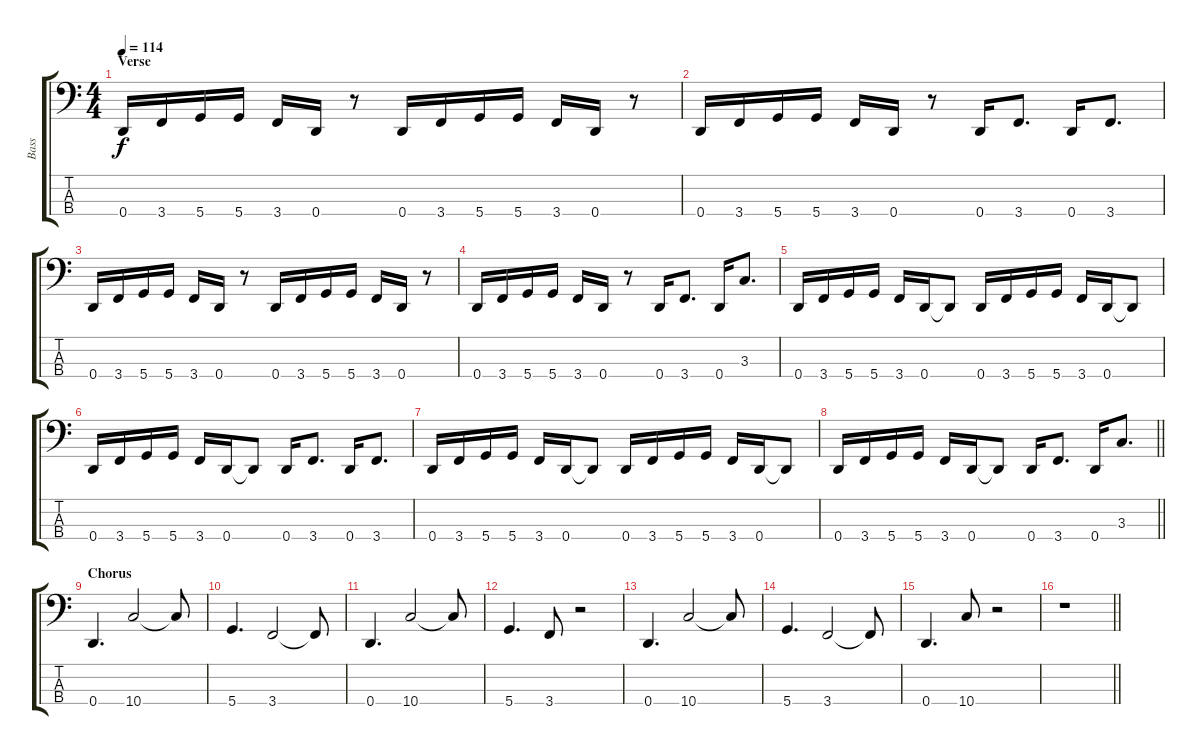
\track ("Bass" "Bass") {instrument electricbasspick}
\staff {score tabs}
\tuning (G2 D2 A1 D1) {hide}
\ts (4 4)
\section ("" "Verse")
\tempo 114
\clef f4
\ks c
0.4.16{dy f} 3.4.16 5.4.16 5.4.16 3.4.16 0.4.16 r.8 0.4.16 3.4.16 5.4.16 5.4.16 3.4.16 0.4.16 r.8 |
0.4.16 3.4.16 5.4.16 5.4.16 3.4.16 0.4.16 r.8 0.4.16 3.4.8{d} 0.4.16 3.4.8{d} |
0.4.16 3.4.16 5.4.16 5.4.16 3.4.16 0.4.16 r.8 0.4.16 3.4.16 5.4.16 5.4.16 3.4.16 0.4.16 r.8 |
0.4.16 3.4.16 5.4.16 5.4.16 3.4.16 0.4.16 r.8 0.4.16 3.4.8{d} 0.4.16 3.3.8{d} |
0.4.16 3.4.16 5.4.16 5.4.16 3.4.16 0.4.16 0.4{t}.8 0.4.16 3.4.16 5.4.16 5.4.16 3.4.16 0.4.16 0.4{t}.8 |
0.4.16 3.4.16 5.4.16 5.4.16 3.4.16 0.4.16 0.4{t}.8 0.4.16 3.4.8{d} 0.4.16 3.4.8{d} |
0.4.16 3.4.16 5.4.16 5.4.16 3.4.16 0.4.16 0.4{t}.8 0.4.16 3.4.16 5.4.16 5.4.16 3.4.16 0.4.16 0.4{t}.8 |
\barLineRight lightlight
0.4.16 3.4.16 5.4.16 5.4.16 3.4.16 0.4.16 0.4{t}.8 0.4.16 3.4.8{d} 0.4.16 3.3.8{d} |
\section ("" "Chorus")
0.4.4{d} 10.4.2 10.4{t}.8 |
5.4.4{d} 3.4.2 3.4{t}.8 |
0.4.4{d} 10.4.2 10.4{t}.8 |
5.4.4{d} 3.4.8 r.2 |
0.4.4{d} 10.4.2 10.4{t}.8 |
5.4.4{d} 3.4.2 3.4{t}.8 |
0.4.4{d} 10.4.8 r.2 |
\barLineRight lightlight
r.1
